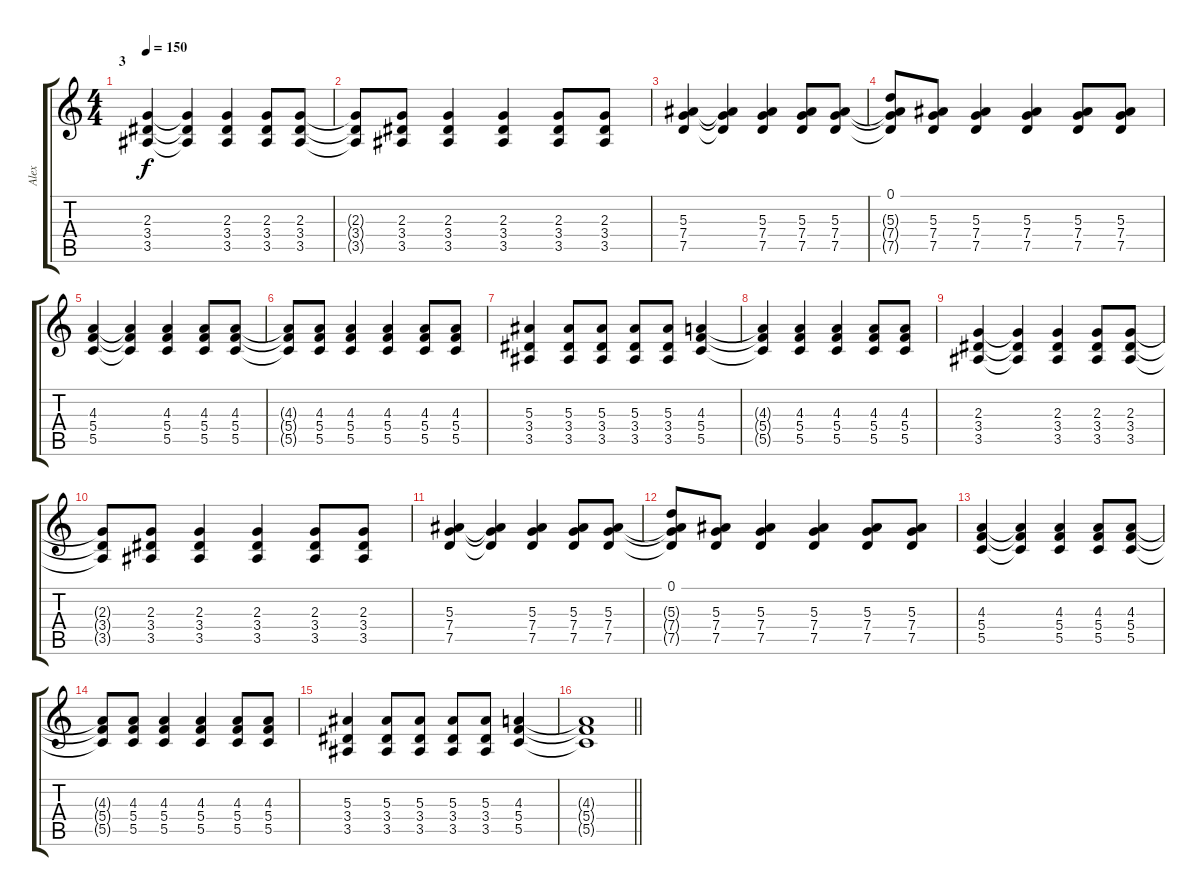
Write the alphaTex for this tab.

\track ("Alex" "Alex") {instrument acousticguitarsteel}
\staff {score tabs}
\tuning (D4 A3 F3 C3 G2 C2) {hide}
\ts (4 4)
\section ("" "3")
\tempo 150
\clef g2
\ks c
(2.3 3.4 3.5).4{dy f volume 8} (2.3{t} 3.4{t} 3.5{t}).4 (2.3 3.4 3.5).4 (2.3 3.4 3.5).8 (2.3 3.4 3.5).8 |
(2.3{t} 3.4{t} 3.5{t}).8 (2.3 3.4 3.5).8 (2.3 3.4 3.5).4 (2.3 3.4 3.5).4 (2.3 3.4 3.5).8 (2.3 3.4 3.5).8 |
(5.3 7.4 7.5).4 (5.3{t} 7.4{t} 7.5{t}).4 (5.3 7.4 7.5).4 (5.3 7.4 7.5).8 (5.3 7.4 7.5).8 |
(0.1 5.3{t} 7.4{t} 7.5{t}).8 (5.3 7.4 7.5).8 (5.3 7.4 7.5).4 (5.3 7.4 7.5).4 (5.3 7.4 7.5).8 (5.3 7.4 7.5).8 |
(4.3 5.4 5.5).4 (4.3{t} 5.4{t} 5.5{t}).4 (4.3 5.4 5.5).4 (4.3 5.4 5.5).8 (4.3 5.4 5.5).8 |
(4.3{t} 5.4{t} 5.5{t}).8 (4.3 5.4 5.5).8 (4.3 5.4 5.5).4 (4.3 5.4 5.5).4 (4.3 5.4 5.5).8 (4.3 5.4 5.5).8 |
(5.3 3.4 3.5).4 (5.3 3.4 3.5).8 (5.3 3.4 3.5).8 (5.3 3.4 3.5).8 (5.3 3.4 3.5).8 (4.3 5.4 5.5).4 |
(4.3{t} 5.4{t} 5.5{t}).4 (4.3 5.4 5.5).4 (4.3 5.4 5.5).4 (4.3 5.4 5.5).8 (4.3 5.4 5.5).8 |
(2.3 3.4 3.5).4 (2.3{t} 3.4{t} 3.5{t}).4 (2.3 3.4 3.5).4 (2.3 3.4 3.5).8 (2.3 3.4 3.5).8 |
(2.3{t} 3.4{t} 3.5{t}).8 (2.3 3.4 3.5).8 (2.3 3.4 3.5).4 (2.3 3.4 3.5).4 (2.3 3.4 3.5).8 (2.3 3.4 3.5).8 |
(5.3 7.4 7.5).4 (5.3{t} 7.4{t} 7.5{t}).4 (5.3 7.4 7.5).4 (5.3 7.4 7.5).8 (5.3 7.4 7.5).8 |
(0.1 5.3{t} 7.4{t} 7.5{t}).8 (5.3 7.4 7.5).8 (5.3 7.4 7.5).4 (5.3 7.4 7.5).4 (5.3 7.4 7.5).8 (5.3 7.4 7.5).8 |
(4.3 5.4 5.5).4 (4.3{t} 5.4{t} 5.5{t}).4 (4.3 5.4 5.5).4 (4.3 5.4 5.5).8 (4.3 5.4 5.5).8 |
(4.3{t} 5.4{t} 5.5{t}).8 (4.3 5.4 5.5).8 (4.3 5.4 5.5).4 (4.3 5.4 5.5).4 (4.3 5.4 5.5).8 (4.3 5.4 5.5).8 |
(5.3 3.4 3.5).4 (5.3 3.4 3.5).8 (5.3 3.4 3.5).8 (5.3 3.4 3.5).8 (5.3 3.4 3.5).8 (4.3 5.4 5.5).4 |
\barLineRight lightlight
(4.3{t} 5.4{t} 5.5{t}).1
